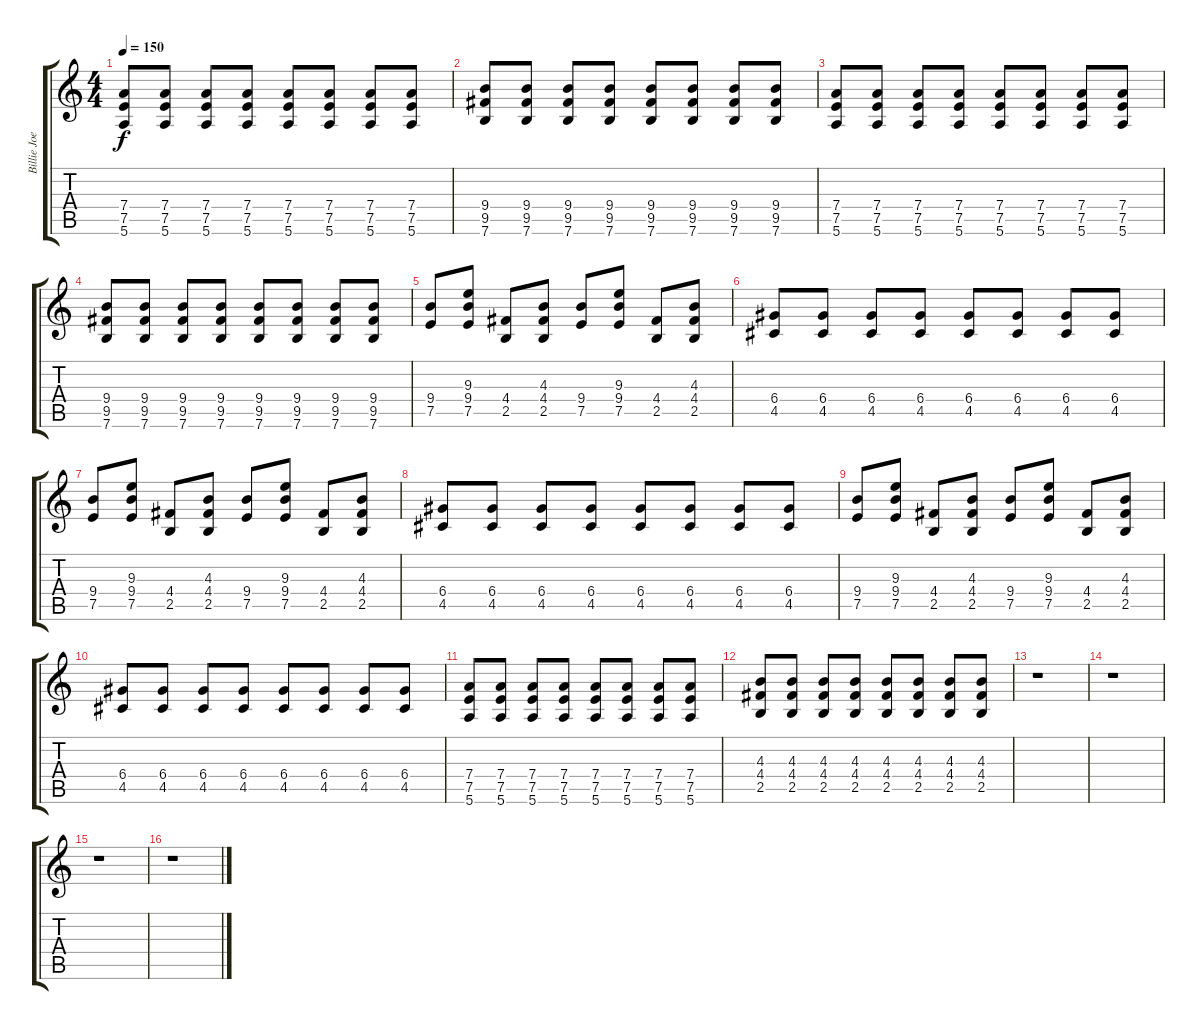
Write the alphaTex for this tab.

\track ("Billie Joe" "Billie Joe") {instrument overdrivenguitar}
\staff {score tabs}
\tuning (E4 B3 G3 D3 A2 E2) {hide}
\ts (4 4)
\tempo 150
\clef g2
\ks c
(7.4 7.5 5.6).8{dy f} (7.4 7.5 5.6).8 (7.4 7.5 5.6).8 (7.4 7.5 5.6).8 (7.4 7.5 5.6).8 (7.4 7.5 5.6).8 (7.4 7.5 5.6).8 (7.4 7.5 5.6).8 |
(9.4 9.5 7.6).8 (9.4 9.5 7.6).8 (9.4 9.5 7.6).8 (9.4 9.5 7.6).8 (9.4 9.5 7.6).8 (9.4 9.5 7.6).8 (9.4 9.5 7.6).8 (9.4 9.5 7.6).8 |
(7.4 7.5 5.6).8 (7.4 7.5 5.6).8 (7.4 7.5 5.6).8 (7.4 7.5 5.6).8 (7.4 7.5 5.6).8 (7.4 7.5 5.6).8 (7.4 7.5 5.6).8 (7.4 7.5 5.6).8 |
(9.4 9.5 7.6).8 (9.4 9.5 7.6).8 (9.4 9.5 7.6).8 (9.4 9.5 7.6).8 (9.4 9.5 7.6).8 (9.4 9.5 7.6).8 (9.4 9.5 7.6).8 (9.4 9.5 7.6).8 |
(9.4 7.5).8 (9.3 9.4 7.5).8 (4.4 2.5).8 (4.3 4.4 2.5).8 (9.4 7.5).8 (9.3 9.4 7.5).8 (4.4 2.5).8 (4.3 4.4 2.5).8 |
(6.4 4.5).8 (6.4 4.5).8 (6.4 4.5).8 (6.4 4.5).8 (6.4 4.5).8 (6.4 4.5).8 (6.4 4.5).8 (6.4 4.5).8 |
(9.4 7.5).8 (9.3 9.4 7.5).8 (4.4 2.5).8 (4.3 4.4 2.5).8 (9.4 7.5).8 (9.3 9.4 7.5).8 (4.4 2.5).8 (4.3 4.4 2.5).8 |
(6.4 4.5).8 (6.4 4.5).8 (6.4 4.5).8 (6.4 4.5).8 (6.4 4.5).8 (6.4 4.5).8 (6.4 4.5).8 (6.4 4.5).8 |
(9.4 7.5).8 (9.3 9.4 7.5).8 (4.4 2.5).8 (4.3 4.4 2.5).8 (9.4 7.5).8 (9.3 9.4 7.5).8 (4.4 2.5).8 (4.3 4.4 2.5).8 |
(6.4 4.5).8 (6.4 4.5).8 (6.4 4.5).8 (6.4 4.5).8 (6.4 4.5).8 (6.4 4.5).8 (6.4 4.5).8 (6.4 4.5).8 |
(7.4 7.5 5.6).8 (7.4 7.5 5.6).8 (7.4 7.5 5.6).8 (7.4 7.5 5.6).8 (7.4 7.5 5.6).8 (7.4 7.5 5.6).8 (7.4 7.5 5.6).8 (7.4 7.5 5.6).8 |
(4.3 4.4 2.5).8 (4.3 4.4 2.5).8 (4.3 4.4 2.5).8 (4.3 4.4 2.5).8 (4.3 4.4 2.5).8 (4.3 4.4 2.5).8 (4.3 4.4 2.5).8 (4.3 4.4 2.5).8 |
r.1 |
r.1 |
r.1 |
r.1
